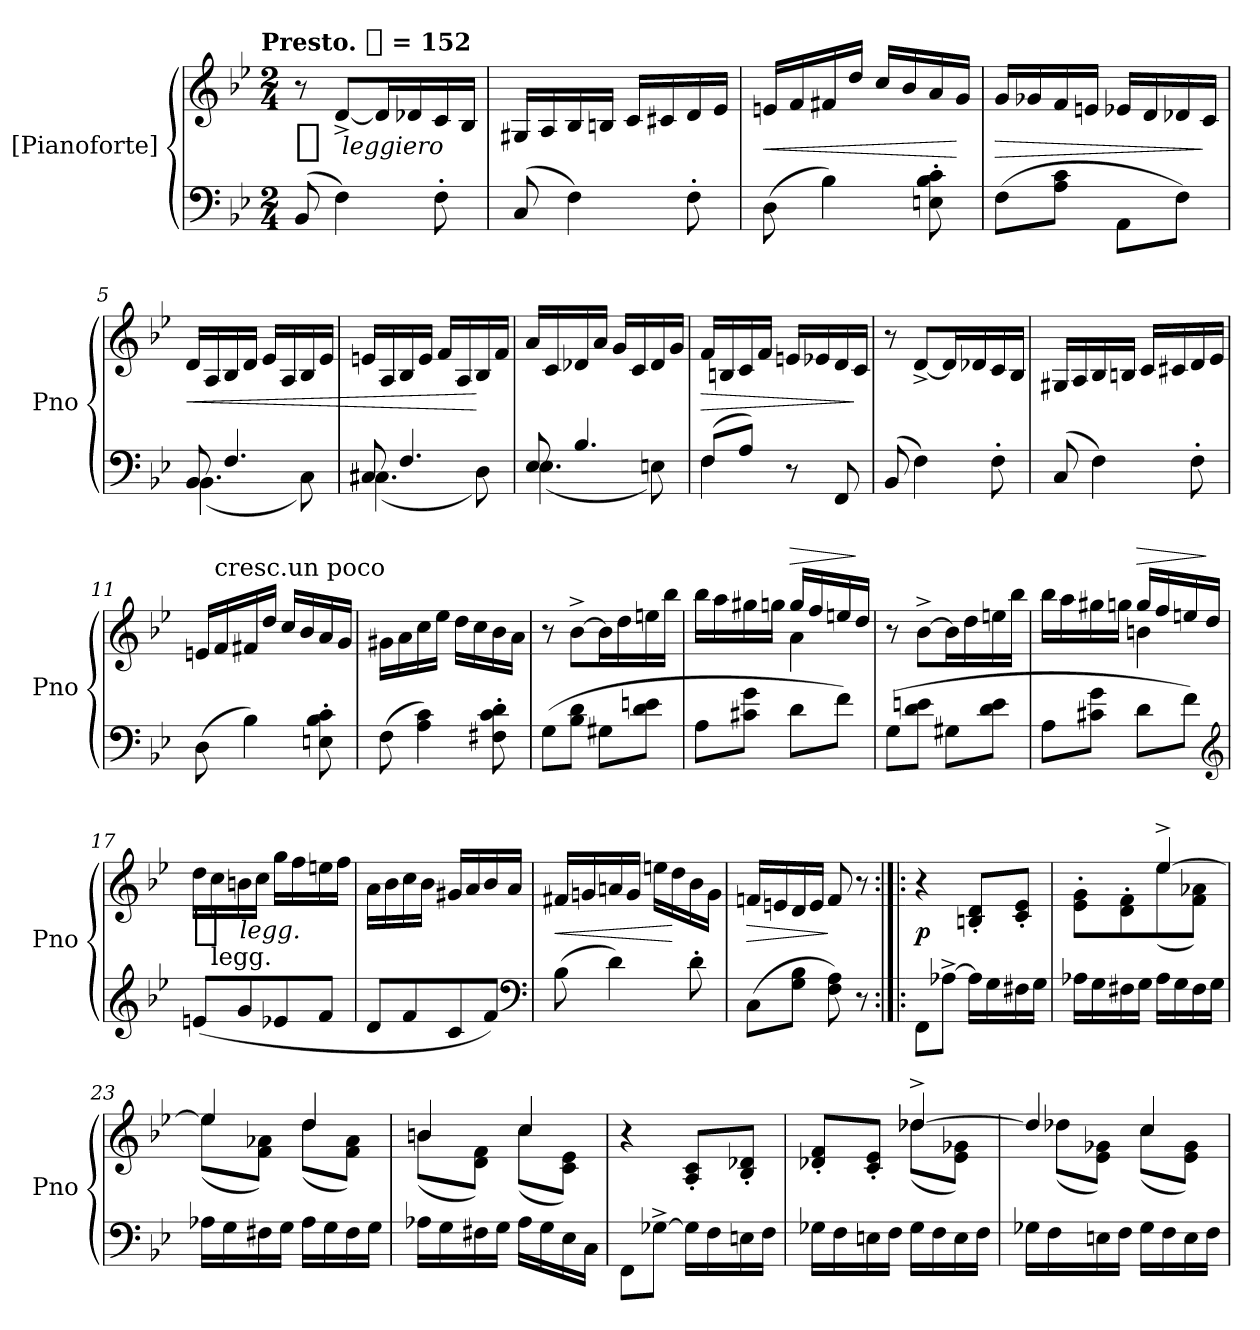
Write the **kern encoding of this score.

**kern	**kern	**dynam
*part2	*part1	*part1
*staff2	*staff1	*staff1
*I"[Pianoforte]	*I"[Pianoforte]	*
*I'Pno	*I'Pno	*
*clefF4	*clefG2	*
*k[b-e-]	*k[b-e-]	*
*B-:	*B-:	*
!!LO:TX:omd:t=Presto. [quarter] = 152
*M2/4	*M2/4	*
*MM152	*MM152	*
=1	=1	=1
!	!	!LO:DY:t=%s leggiero
(8BB-/	8r	p
4F\)	[8d^/L	.
.	16d/L]	.
.	16d-X/	.
8F'\	16c/	.
.	16B-/JJ	.
=2	=2	=2
(8C/	16G#X/LL	.
.	16A/	.
4F\)	16B-/	.
.	16Bn/JJ	.
.	16c/LL	.
.	16c#X/	.
8F'\	16d/	.
.	16e-/JJ	.
=3	=3	=3
!	!	!LO:HP:b
(8D\	16en/LL	<
.	16f/	.
4B-\)	16f#X/	.
.	16dd/JJ	.
.	16cc/LL	.
.	16b-/	.
8En'\ 8B-'\ 8c'\	16a/	.
.	16g/JJ	[
=4	=4	=4
!	!	!LO:HP:b
(8F\L	16g/LL	>
.	16g-X/	.
8A\ 8c\J	16f/	.
.	16en/JJ	.
8AA\L	16e-X/LL	.
.	16d/	.
8F\J)	16d-X/	.
.	16c/JJ	]
=5	=5	=5
*^	*	*
!	!	!	!LO:HP:b
8BB-/	(4.BB-\	16d/LL	<
.	.	16A/	.
4.F/	.	16B-/	.
.	.	16d/JJ	.
.	.	16e-/LL	.
.	.	16A/	.
.	8C\)	16B-/	.
.	.	16e-/JJ	.
=6	=6	=6	=6
8C#X/	(4.C#X\	16en/LL	.
.	.	16A/	.
4.F/	.	16B-/	.
.	.	16e/JJ	.
.	.	16f/LL	.
.	.	16A/	.
.	8D\)	16B-/	[
.	.	16f/JJ	.
=7	=7	=7	=7
8E-/	(4.E-\	16a/LL	.
.	.	16c/	.
4.B-/	.	16d-X/	.
.	.	16a/JJ	.
.	.	16g/LL	.
.	.	16c/	.
.	8En\)	16d-/	.
.	.	16g/JJ	.
=8	=8	=8	=8
!	!	!	!LO:HP:b
(<8F/L	4F\	16f/LL	>
.	.	16Bn/	.
8A/J)	.	16c/	.
.	.	16f/JJ	.
8r	4ryy	16en/LL	.
.	.	16e-X/	.
8FF/	.	16d/	.
.	.	16c/JJ	]
*v	*v	*	*
=9	=9	=9
(8BB-/	8r	.
4F\)	[8d^/L	.
.	16d/L]	.
.	16d-X/	.
8F'\	16c/	.
.	16B-/JJ	.
=10	=10	=10
(8C/	16G#X/LL	.
.	16A/	.
4F\)	16B-/	.
.	16Bn/JJ	.
.	16c/LL	.
.	16c#X/	.
8F'\	16d/	.
.	16e-/JJ	.
=11	=11	=11
(8D\	16en/LL	.
!	!LO:TX:t=cresc.un poco	!
.	16f/	.
4B-\)	16f#X/	.
.	16dd/JJ	.
.	16cc/LL	.
.	16b-/	.
8En'\ 8B-'\ 8c'\	16a/	.
.	16g/JJ	.
=12	=12	=12
(8F\	16g#X\LL	.
.	16a\	.
4A\ 4c\)	16cc\	.
.	16ee-\JJ	.
.	16dd\LL	.
.	16cc\	.
8F#X'\ 8c'\ 8d'\	16b-\	.
.	16a\JJ	.
=13	=13	=13
(8G\L	8r	.
8B-\ 8d\J	[8b-^\L	.
8G#X\L	16b-\L]	.
.	16dd\	.
8d\ 8en\J	16een\	.
.	16bb-\JJ	.
=14	=14	=14
*	*^	*
8A\L	16bb-\LL	4ryy	.
.	16aa\	.	.
8c#X\ 8g\J	16gg#X\	.	.
.	16ggn\JJ	.	.
!	!	!	!LO:HP:a
8d\L	16gg/LL	4a\	>
.	16ff/	.	.
8f\J)	16een/	.	.
.	16dd/JJ	.	]
*	*v	*v	*
=15	=15	=15
(8G\L	8r	.
8d\ 8en\J	[8b-^\L	.
8G#X\L	16b-\L]	.
.	16dd\	.
8d\ 8e\J	16een\	.
.	16bb-\JJ	.
=16	=16	=16
*	*^	*
8A\L	16bb-\LL	4ryy	.
.	16aa\	.	.
8c#X\ 8g\J	16gg#X\	.	.
.	16ggn\JJ	.	.
!	!	!	!LO:HP:a
8d\L	16gg/LL	4bn\	>
.	16ff/	.	.
8f\J)	16een/	.	.
.	16dd/JJ	.	]
*	*v	*v	*
*clefG2	*	*
=17	=17	=17
!	!	!LO:DY:t=%s legg.
(8en/L	16dd\LL	p
!	!LO:TX:b:t=legg.	!
.	16cc\	.
8g/	16bn\	.
.	16cc\JJ	.
8e-X/	16gg\LL	.
.	16ff\	.
8f/J	16een\	.
.	16ff\JJ	.
=18	=18	=18
8d/L	16a\LL	.
.	16b-\	.
8f/	16cc\	.
.	16b-\JJ	.
8c/	16g#X/LL	.
.	16a/	.
8f/J)	16b-/	.
.	16a/JJ	.
*clefF4	*	*
=19	=19	=19
!	!	!LO:HP:b
(8B-\	16f#X/LL	<
.	16gn/	.
4d\)	16an/	.
.	16g/JJ	.
.	16een\LL	.
.	16dd\	[
8d'\	16b-\	.
.	16g\JJ	.
=20	=20	=20
!	!	!LO:HP:b
(8C\L	16fn/LL	>
.	16en/	.
8G\ 8B-\J	16d/	.
.	16e/JJ	.
8F\ 8A\)	8f/	]
8r	8r	.
=21:|!|:	=21:|!|:	=21:|!|:
8FF\L	4r	p
[8A-X^\J	.	.
16A-\LL]	8Bn'/ 8d'/L	.
16G\	.	.
16F#X\	8c'/ 8e-'/J	.
16G\JJ	.	.
=22	=22	=22
*	*^	*
16A-X\LL	4ryy	8e-'\ 8g'\L	.
16G\	.	.	.
16F#X\	.	8d'\ 8f'\	.
16G\JJ	.	.	.
16A-\LL	[4ee-^/	(>8ee-\	.
16G\	.	.	.
16F#\	.	8f\ 8a-X\J)	.
16G\JJ	.	.	.
=23	=23	=23	=23
16A-X\LL	4ee-/]	(>8ee-\L	.
16G\	.	.	.
16F#X\	.	8f\ 8a-X\J)	.
16G\JJ	.	.	.
16A-\LL	4dd/	(>8dd\L	.
16G\	.	.	.
16F#\	.	8f\ 8a-\J)	.
16G\JJ	.	.	.
=24	=24	=24	=24
16A-X\LL	4bn/	(>8b\L	.
16G\	.	.	.
16F#X\	.	8d\ 8f\J)	.
16G\JJ	.	.	.
16A-\LL	4cc/	(>8cc\L	.
16G\	.	.	.
16E-\	.	8c\ 8e-\J)	.
16C\JJ	.	.	.
*	*v	*v	*
=25	=25	=25
8FF\L	4r	.
[8G-X^\J	.	.
16G-\LL]	8A'/ 8c'/L	.
16F\	.	.
16En\	8B-'/ 8d-X'/J	.
16F\JJ	.	.
=26	=26	=26
*	*^	*
16G-X\LL	8d-X'/ 8f'/L	4ryy	.
16F\	.	.	.
16En\	8c'/ 8e-'/J	.	.
16F\JJ	.	.	.
16G-\LL	[4dd-X^/	(>8dd-X\L	.
16F\	.	.	.
16E\	.	8e-\ 8g-X\J)	.
16F\JJ	.	.	.
=27	=27	=27	=27
16G-X\LL	4dd-/]	(>8dd-X\L	.
16F\	.	.	.
16En\	.	8e-\ 8g-X\J)	.
16F\JJ	.	.	.
16G-\LL	4cc/	(>8cc\L	.
16F\	.	.	.
16E\	.	8e-\ 8g-\J)	.
16F\JJ	.	.	.
*	*v	*v	*
=	=	=
*-	*-	*-
